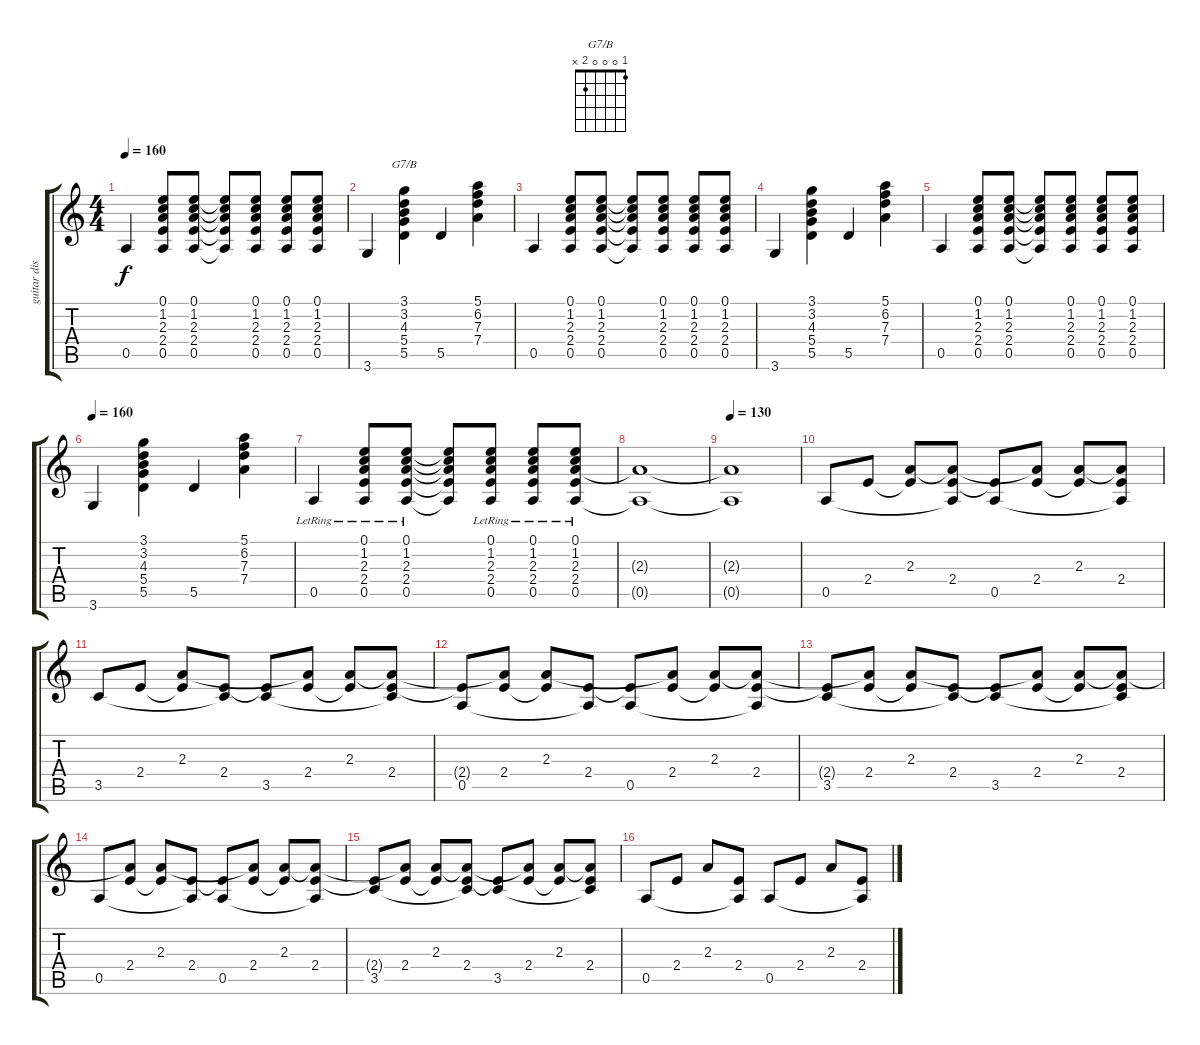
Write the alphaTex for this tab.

\track ("guitar disto" "guitar dis") {instrument acousticguitarsteel}
\staff {score tabs}
\tuning (E4 B3 G3 D3 A2 E2) {hide}
\chord ("G7/B" 1 0 0 0 2 x)
\ts (4 4)
\tempo 160
\clef g2
\ks c
0.5.4{dy f} (0.1 1.2 2.3 2.4 0.5).8 (0.1 1.2 2.3 2.4 0.5).8 (0.1{t} 1.2{t} 2.3{t} 2.4{t} 0.5{t}).8 (0.1 1.2 2.3 2.4 0.5).8 (0.1 1.2 2.3 2.4 0.5).8 (0.1 1.2 2.3 2.4 0.5).8 |
3.6.4 (3.1 3.2 4.3 5.4 5.5).4{ch "G7/B"} 5.5.4 (5.1 6.2 7.3 7.4).4 |
0.5.4 (0.1 1.2 2.3 2.4 0.5).8 (0.1 1.2 2.3 2.4 0.5).8 (0.1{t} 1.2{t} 2.3{t} 2.4{t} 0.5{t}).8 (0.1 1.2 2.3 2.4 0.5).8 (0.1 1.2 2.3 2.4 0.5).8 (0.1 1.2 2.3 2.4 0.5).8 |
3.6.4 (3.1 3.2 4.3 5.4 5.5).4 5.5.4 (5.1 6.2 7.3 7.4).4 |
0.5.4 (0.1 1.2 2.3 2.4 0.5).8 (0.1 1.2 2.3 2.4 0.5).8 (0.1{t} 1.2{t} 2.3{t} 2.4{t} 0.5{t}).8 (0.1 1.2 2.3 2.4 0.5).8 (0.1 1.2 2.3 2.4 0.5).8 (0.1 1.2 2.3 2.4 0.5).8 |
\tempo 160
3.6.4 (3.1 3.2 4.3 5.4 5.5).4 5.5.4 (5.1 6.2 7.3 7.4).4 |
0.5{lr}.4 (0.1{lr} 1.2{lr} 2.3{lr} 2.4{lr} 0.5{lr}).8 (0.1{lr} 1.2{lr} 2.3{lr} 2.4{lr} 0.5{lr}).8 (0.1{t} 1.2{t} 2.3{t} 2.4{t} 0.5{t}).8 (0.1{lr} 1.2{lr} 2.3{lr} 2.4{lr} 0.5{lr}).8 (0.1{lr} 1.2{lr} 2.3{lr} 2.4{lr} 0.5{lr}).8 (0.1{lr} 1.2{lr} 2.3{lr} 2.4{lr} 0.5{lr}).8 |
(2.3{t} 0.5{t}).1 |
\tempo 130
(2.3{t} 0.5{t}).1{instrument electricguitarclean} |
0.5.8 2.4.8 (2.3 2.4{t}).8 (2.3{t} 2.4 0.5{t}).8 (2.4{t} 0.5).8 (2.3{t} 2.4).8 (2.3 2.4{t}).8 (2.3{t} 2.4 0.5{t}).8 |
3.5.8 2.4.8 (2.3 2.4{t}).8 (2.4 3.5{t}).8 (2.4{t} 3.5).8 (2.3{t} 2.4).8 (2.3 2.4{t}).8 (2.3{t} 2.4 3.5{t}).8 |
(2.4{t} 0.5).8 (2.3{t} 2.4).8 (2.3 2.4{t}).8 (2.4 0.5{t}).8 (2.4{t} 0.5).8 (2.3{t} 2.4).8 (2.3 2.4{t}).8 (2.3{t} 2.4 0.5{t}).8 |
(2.4{t} 3.5).8 (2.3{t} 2.4).8 (2.3 2.4{t}).8 (2.4 3.5{t}).8 (2.4{t} 3.5).8 (2.3{t} 2.4).8 (2.3 2.4{t}).8 (2.3{t} 2.4 3.5{t}).8 |
0.5.8 (2.3{t} 2.4).8 (2.3 2.4{t}).8 (2.4 0.5{t}).8 (2.4{t} 0.5).8 (2.3{t} 2.4).8 (2.3 2.4{t}).8 (2.3{t} 2.4 0.5{t}).8 |
(2.4{t} 3.5).8 (2.3{t} 2.4).8 (2.3 2.4{t}).8 (2.3{t} 2.4 3.5{t}).8 (2.4{t} 3.5).8 (2.3{t} 2.4).8 (2.3 2.4{t}).8 (2.3{t} 2.4 3.5{t}).8 |
0.5.8 2.4.8 2.3.8 (2.4 0.5{t}).8 0.5.8 2.4.8 2.3.8 (2.4 0.5{t}).8
